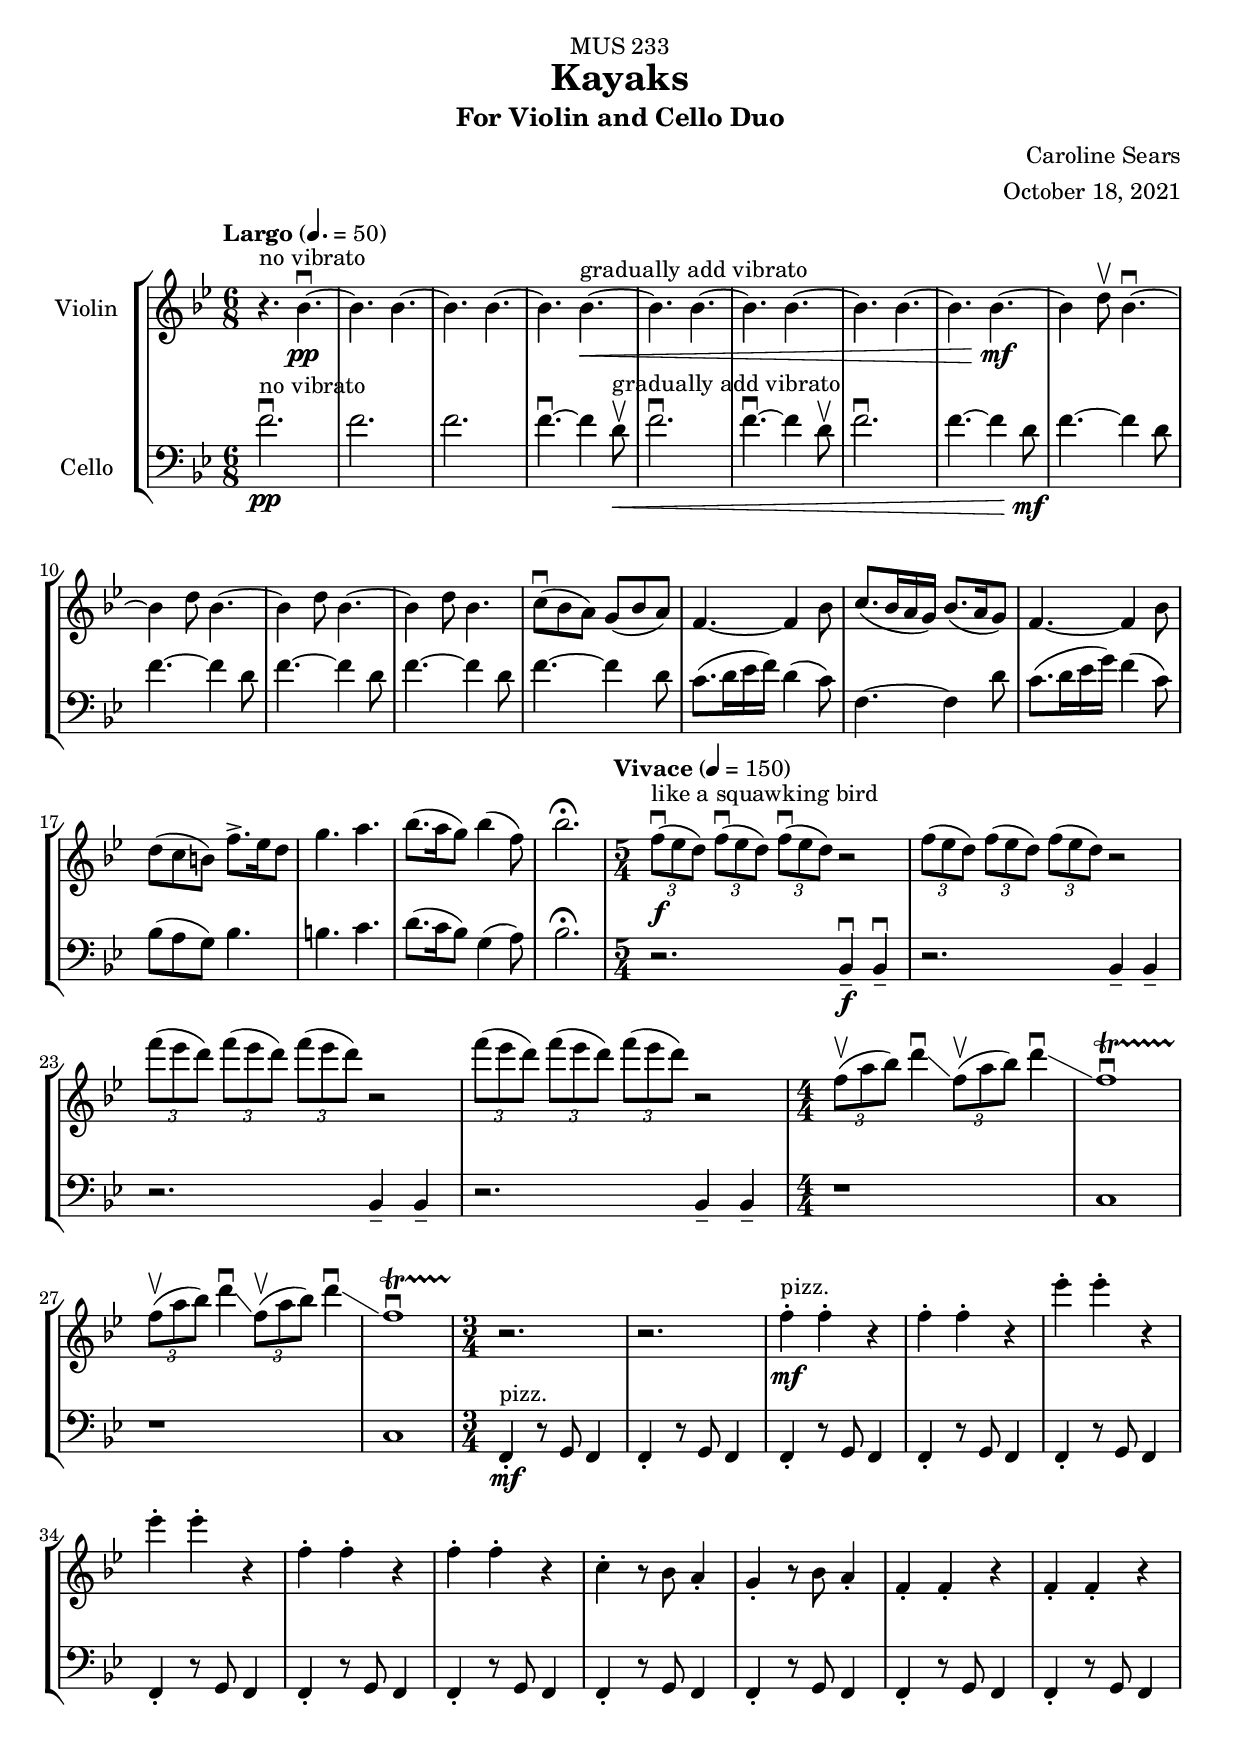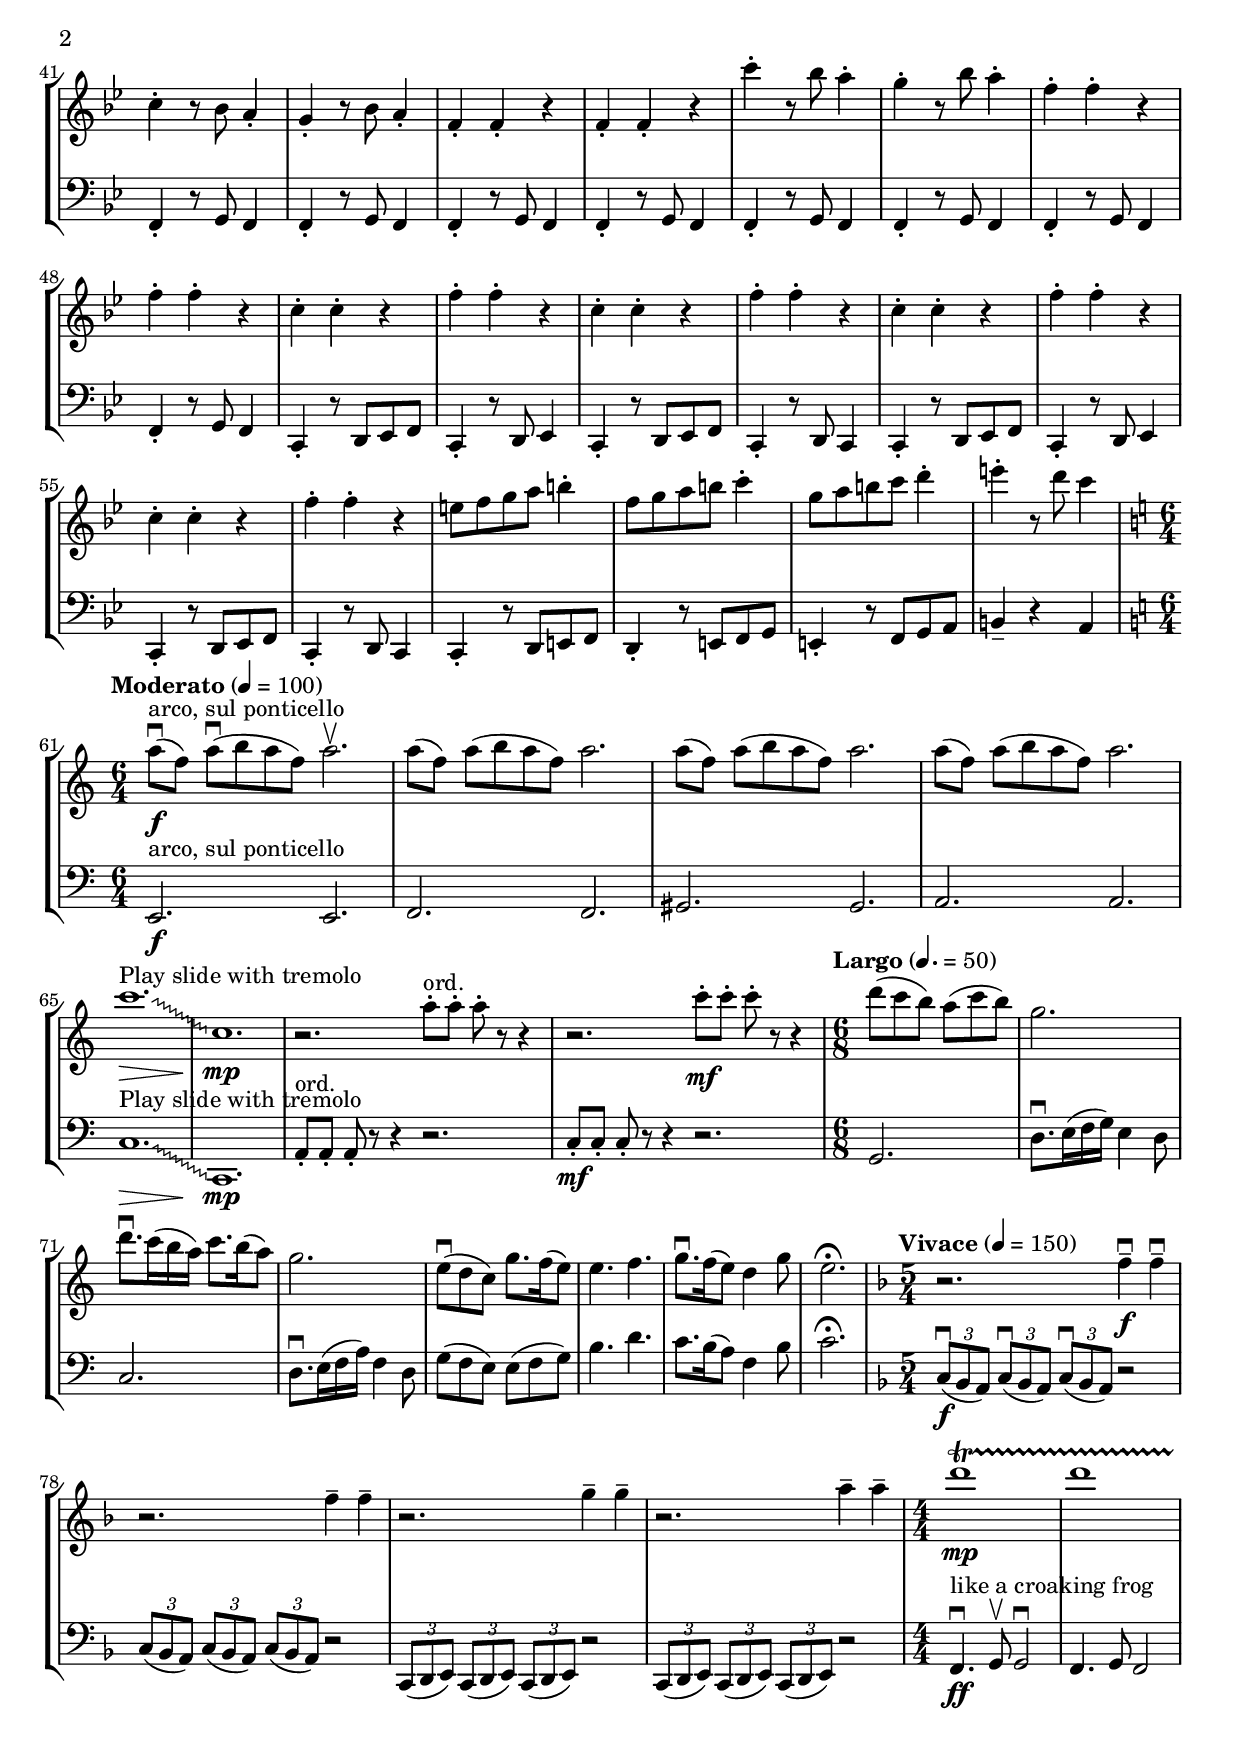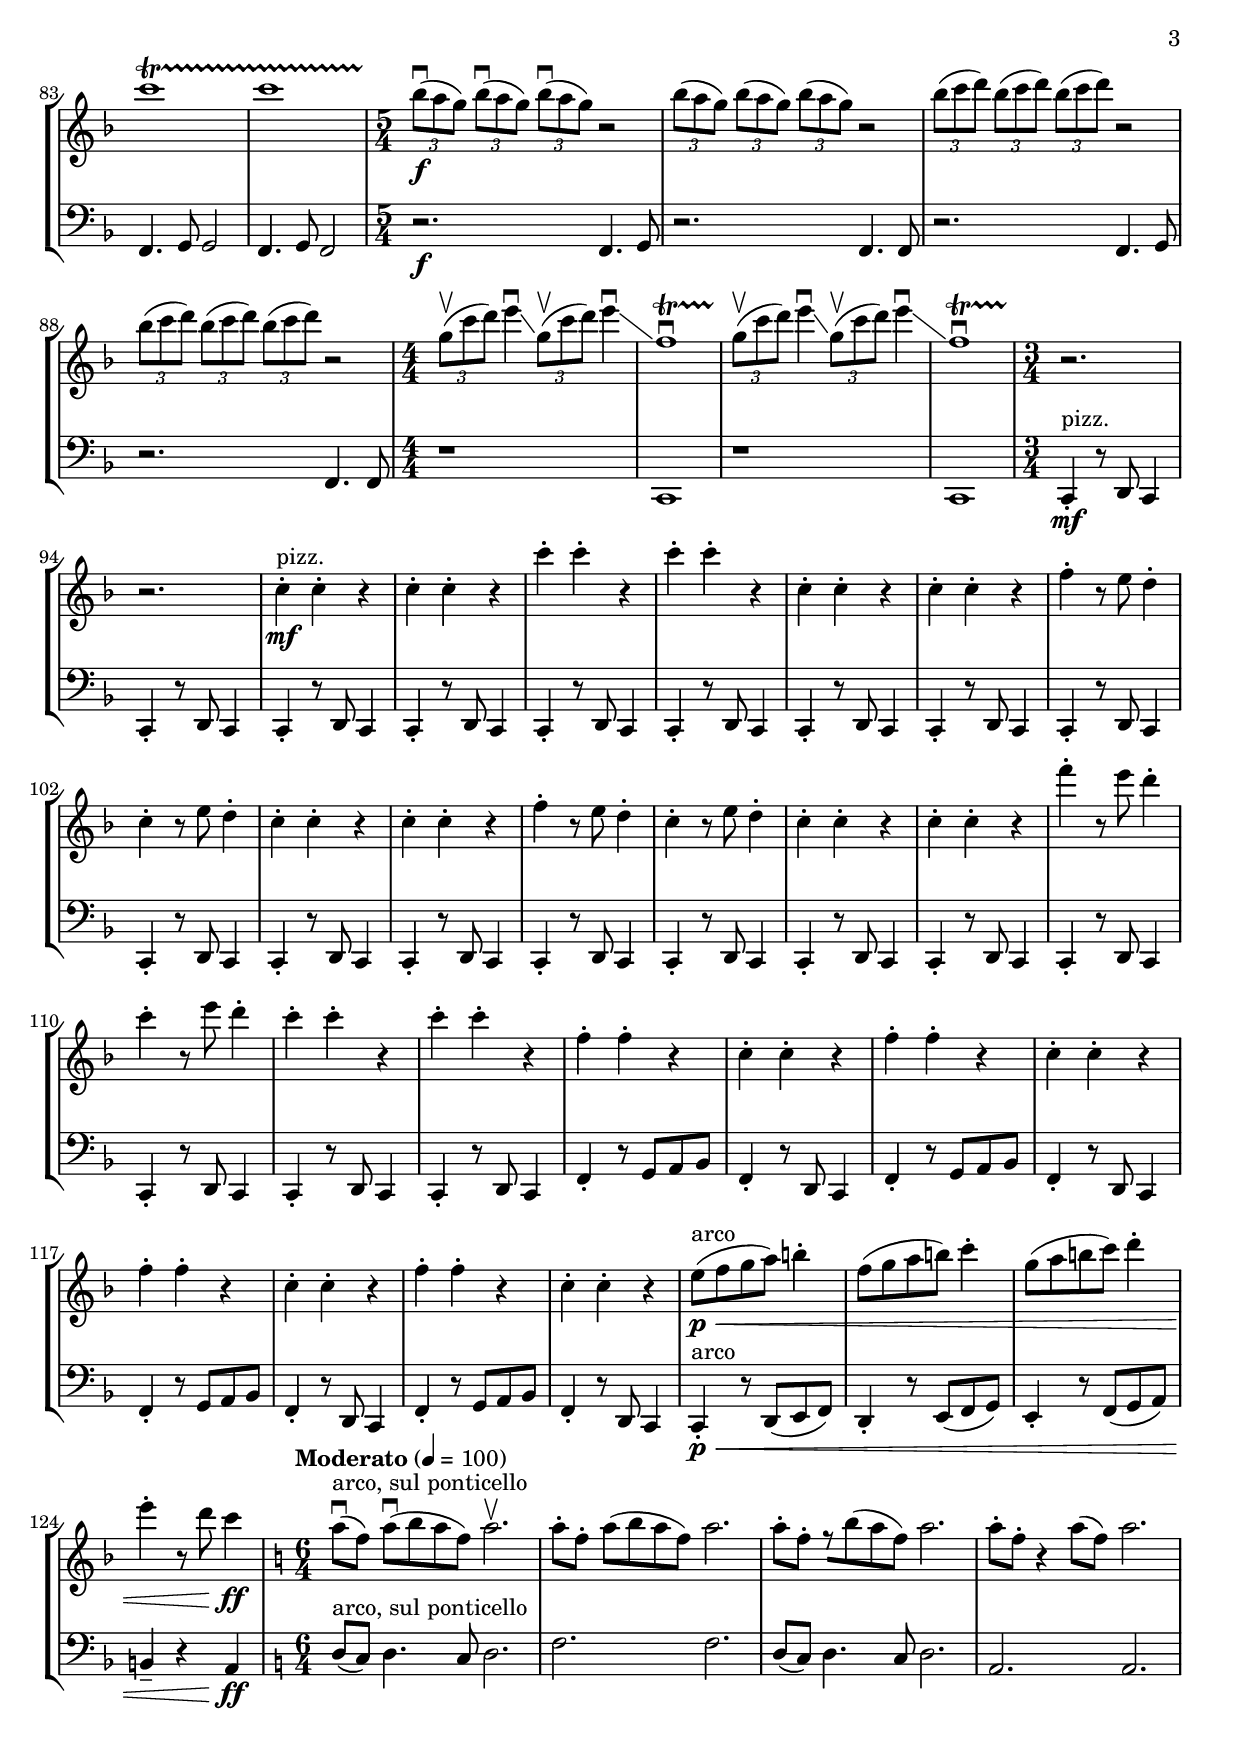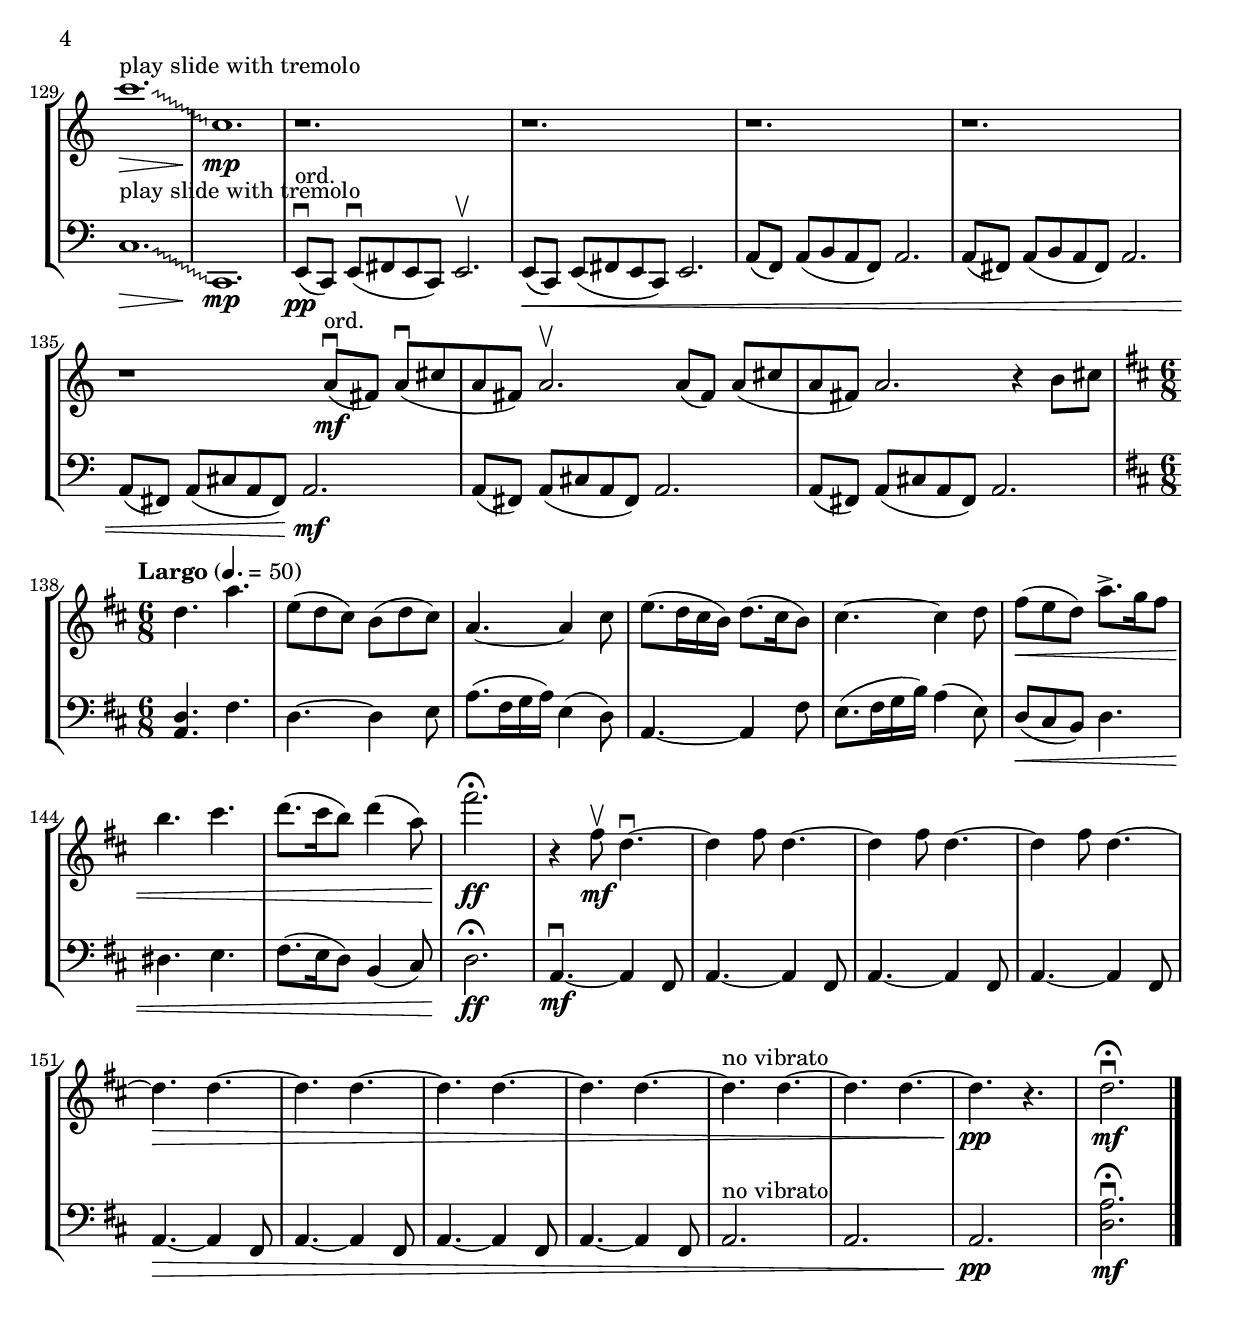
\header {
    title = "Kayaks"
    subtitle = "For Violin and Cello Duo"
    dedication = "MUS 233"
    composer = "Caroline Sears"
    arranger = "October 18, 2021"

      % The following fields are centered at the bottom
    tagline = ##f


} %make this composition feel like a journey
\score {
% violin code
  \new StaffGroup <<
    \new Staff \with { instrumentName = "Violin" }
      \relative c'' {
      \set Staff.midiInstrument = "violin"
      %A section
      \time 6/8
      \key bes \major
      \tempo "Largo" 4. = 50
      %bars1-8
       r4.^\markup "no vibrato" bes4.\downbow~\pp| bes4. bes4.~| bes4. bes~| bes bes~\<^\markup "gradually add vibrato"|
       bes4. bes4.~| bes4. bes~| bes4. bes4.~| bes bes~\!\mf |
       %bars 9-16
       bes4 d8\upbow bes4.\downbow~|bes4 d8 bes4.~|bes4 d8 bes4.~ |bes4 d8 bes4.|
       c8\downbow (bes a) g (bes a) | f4.~f4 bes8| c8. (bes16 a g) bes8. (a16 g8) | f4.~f4 bes8|
       %bars 17-20
       d8 (c b) f'8.\accent ees16 d8 | g4. a4. | bes8. (a16 g8) bes4 (f8) | bes2.\fermata
      %%%%%%%%%%%%%%%%%%%%%%%%%%%%%
      %B Section
      \tempo "Vivace" 4 = 150
      \time 5/4
      %bars 21-24
      \tuplet 3/2 {f8\downbow\f^\markup{"like a squawking bird"} (ees d)} \tuplet 3/2 {f\downbow (ees d)}  \tuplet 3/2 {f\downbow (ees d)} r2 |
      \tuplet 3/2 {f8 (ees d)} \tuplet 3/2 {f (ees d)}  \tuplet 3/2 {f (ees d)} r2 |
      \tuplet 3/2 {f'8 (ees d)} \tuplet 3/2 {f (ees d)}  \tuplet 3/2 {f (ees d)} r2 |
      \tuplet 3/2 {f8 (ees d)} \tuplet 3/2 {f (ees d)}  \tuplet 3/2 {f (ees d)} r2 |
      % bars 25-28
      \numericTimeSignature \time 4/4
      \tuplet 3/2 {f,8\upbow (a bes)} d4\downbow\glissando \tuplet 3/2 {f,8\upbow (a bes)} d4\downbow\glissando 
      f,1\downbow\startTrillSpan|
      \tuplet 3/2 {f8\stopTrillSpan\upbow (a bes)} d4\downbow\glissando \tuplet 3/2 {f,8\upbow (a bes)} d4\downbow\glissando 
      f,1\downbow\startTrillSpan|
      %%%%%%%%%%%%%%%%%%%%%%%%%%%%%%%%
        % C Section
      %bars 29-32
      \time 3/4
      r2.\stopTrillSpan | r | f4^"pizz."\staccato\mf f\staccato r |f4\staccato f\staccato r |
      %bars 33-36
      ees'\staccato ees\staccato r| ees\staccato ees\staccato r| f,4\staccato f\staccato r |f4\staccato f\staccato r |
      %bars 37-40
      c\staccato r8 bes a4\staccato | g\staccato r8 bes a4\staccato |f4\staccato f\staccato r |f4\staccato f\staccato r |
      %bars 41-44
      c'\staccato r8 bes a4\staccato | g\staccato r8 bes a4\staccato |f4\staccato f\staccato r |f4\staccato f\staccato r |
      %bars 45-48
      c''\staccato r8 bes a4\staccato | g\staccato r8 bes a4\staccato |f4\staccato f\staccato r |f4\staccato f\staccato r |
      %bars 49-52
      c4\staccato c\staccato r |f4\staccato f\staccato r |c4\staccato c\staccato r |f4\staccato f\staccato r |
      %bars 49-52
      c4\staccato c\staccato r |f4\staccato f\staccato r |c4\staccato c\staccato r |f4\staccato f\staccato r |
      %bars 57-60
      e8 f g a b4\staccato |f8 g a b c4\staccato |g8 a b c d4\staccato | e4\staccato r8 d c4 |
      %%%%%%%%%%%%%%%%%%%%%%%%%%%%%%%%%
      %D Section
      \time 6/4
      \key a \minor
      \tempo "Moderato" 4 = 100
      %bars 61- 64
      a8^"arco, sul ponticello"\downbow\f [(f)] a\downbow [(b a f)] a2.\upbow |a8 [(f)] a [(b a f)] a2. | 
      a8 [(f)] a [(b a f)] a2. |a8 [(f)] a [(b a f)] a2. |
      %bars 65-68
      \once \override Glissando.style = #'zigzag
       c1.\glissando^\markup "Play slide with tremolo"\> | c,\!\mp |
        r2. a'8\staccato^\markup "ord." [a\staccato] a\staccato r8 r4 |
        r2. c8\staccato\mf [c\staccato] c\staccato r8 r4 |
      %bars 69-72
      \time 6/8
       \tempo "Largo" 4. = 50
      d8 (c b) a (c b)| g2.| d'8.\downbow c16 (b a) c8. b16 (a8)| g2. | e8\downbow (d c) g'8. f16 (e8)| e4. f |g8.\downbow f16 (e8) d4 g8 |e2.\fermata |
     %%%%%%%%%%%%%%%%%%%%%%%%%%%%%%%%%%%%%
      %B' Section 
      %bars 73-76
       \key f \major
       \time 5/4
       \tempo "Vivace" 4 =150
      r2. f4\tenuto\downbow\f f4\downbow\tenuto |r2. f4\tenuto f4\tenuto |
      r2. g4\tenuto g4\tenuto |r2. a4\tenuto a4\tenuto |
      %bars 77-80
      \time 4/4
      d1\startTrillSpan\mp | d1 | c1 | c1 |
      %bars 81-84
      \time 5/4
      \tuplet 3/2 {bes8\stopTrillSpan\downbow\f(a g)} \tuplet 3/2 {bes\downbow (a g)}  \tuplet 3/2 {bes\downbow (a g)} r2 |
      \tuplet 3/2 {bes8(a g)} \tuplet 3/2 {bes8(a g)}  \tuplet 3/2 {bes8(a g)} r2 |
      \tuplet 3/2 {bes8(c d)} \tuplet 3/2 {bes8(c d)}  \tuplet 3/2 {bes8(c d)} r2 |
      \tuplet 3/2 {bes8(c d)} \tuplet 3/2 {bes8(c d)}  \tuplet 3/2 {bes8(c d)} r2 |
      %bars 85-88
      \time 4/4
      \tuplet 3/2 {g,8\upbow (c d)} e4\downbow\glissando \tuplet 3/2 {g,8\upbow (c d)} e4\downbow\glissando 
      f,1\downbow\startTrillSpan|
      \tuplet 3/2 {g8\stopTrillSpan\upbow (c d)} e4\downbow\glissando \tuplet 3/2 {g,8\upbow (c d)} e4\downbow\glissando 
      f,1\downbow\startTrillSpan|
      %%%%%%%%%%%%%%%%%%%%%%%%
      %C' Section
      \time 3/4
      %Bars 89-92
      r2.\stopTrillSpan | r | c4^"pizz."\staccato\mf c\staccato r |c4\staccato c\staccato r |
      %bars 93-96
      c'\staccato c\staccato r| c\staccato c\staccato r| c,4\staccato c\staccato r |c4\staccato c\staccato r |
      %bars 97-100
      f\staccato r8 e d4\staccato | c\staccato r8 e d4\staccato |c4\staccato c\staccato r |c4\staccato c\staccato r |
      %bars 101-104
      f\staccato r8 e d4\staccato | c\staccato r8 e d4\staccato |c4\staccato c\staccato r |c4\staccato c\staccato r |
      %bars 105-108
      f'\staccato r8 e d4\staccato | c\staccato r8 e d4\staccato |c4\staccato c\staccato r |c4\staccato c\staccato r |
      %bars 109-112
      f,4\staccato f\staccato r |c4\staccato c\staccato r |f4\staccato f\staccato r |c4\staccato c\staccato r |
      %bars 113-116
      f4\staccato f\staccato r |c4\staccato c\staccato r |f4\staccato f\staccato r |c4\staccato c\staccato r |
      %bars 117-120
      e8^"arco"\p\< (f g a) b4\staccato |f8 (g a b) c4\staccato |g8 (a b c) d4\staccato | e4\staccato r8 d c4\!\ff |
      %%%%%%%%%%%%%%%%%%%%%%%%%%
      %D' Section (climax)
      \time 6/4
      \key a \minor
      \tempo "Moderato" 4 = 100
      %bars 121-124
      a8^"arco, sul ponticello"\downbow [(f)] a\downbow [(b a f)] a2.\upbow |
      a8\staccato [f\staccato] a [(b a f)] a2. | 
      a8\staccato [f\staccato] r [b (a f)] a2. |
      a8\staccato [f\staccato] r4  a8 (f) a2. |
      %bars 125-128
      \once \override Glissando.style = #'zigzag
       c1.\glissando^\markup "play slide with tremolo"\> | c,\!\mp | 
      %bars 129-132
      r1. |r |r |r |
      %bars 132-135
      r1 a8^"ord."\mf\downbow ([fis]) a\downbow [(cis |
      a fis)] a2.\upbow a8 ([fis]) a [(cis |
       a fis)] a2. r4 b8 cis |
       \key d \major
       \time 6/8
       \tempo "Largo" 4. = 50
       d4. a' |
       %bars 136-139
       e8 (d cis) b (d cis) |a4.~a4 cis8 | e8. (d16 cis b) d8. (cis16 b8) | cis4.~cis4 d8 |
       %bars 140-143
       fis8\< (e d) a'8.\accent g16 fis8 | b4. cis4. | d8. (cis16 b8) d4 (a8) | fis'2.\!\ff\fermata
      %%%%%%%%%%%%%%%%%
      %Outro
      %bars 144-147
      r4 fis,8\upbow\mf d4.\downbow~|d4 fis8 d4.~ |d4 fis8 d4.~ |d4 fis8 d4.~ |
      %bars 148-151
      d4.\> d4.~| d4. d~|d4. d4.~| d4. d~|
      %bars 152-155
      d4.^\markup "no vibrato" d4.~| d4. d~|d4.\!\pp r4.|d2.\mf\fermata\downbow \bar "|."
      }
    


%cello code
    \new Staff \with { instrumentName = "Cello" }
      \relative c' { 
      \set Staff.midiInstrument = "cello"
      \clef "bass"
      %A section
      \time 6/8
      \key bes \major
      \tempo "Largo" 4. = 50
      %bars 1-8
      f2.\downbow\pp^\markup "no vibrato" |f |f |f4.\downbow~f4 d8\upbow\<^\markup "gradually add vibrato" |
      f2.\downbow|f4.\downbow~f4 d8\upbow |f2.\downbow|f4.~f4 d8\!\mf |
      %bars 9-16
      f4.~f4 d8 |f4.~f4 d8 |f4.~f4 d8 |f4.~f4 d8 |
      f4.~f4 d8 | c8. (d16 ees16 f) d4 (c8) |f,4.~f4 d'8 |c8. (d16 ees16 g) f4 (c8) |
      %bars 17-20
      bes8 (a g) bes4. | b4. c4. | d8. (c16 bes8) g4 (a8) |bes2.\fermata|
      %%%%%%%%%%%%%%%%%%%%%%%%%%%%%%%%%%
      %B section
      \tempo "Vivace" 4 = 150
      \time 5/4
      %bars 21-24
      r2. bes,4 \tenuto\downbow\f bes4\downbow\tenuto |r2. bes4\tenuto bes4\tenuto |
      r2. bes4\tenuto bes4\tenuto |r2. bes4\tenuto bes4\tenuto |
      %bars 25-28
      \numericTimeSignature \time 4/4
      r1|c1|r1|c1
      %%%%%%%%%%%%%%%%%%%%%%%%%%%%%%%%%%%
      %C Section
      \time 3/4
      %bars 29-32
      f,4\staccato^"pizz."\mf r8 g f4 |f4\staccato r8 g f4 |f4\staccato r8 g f4 |f4\staccato r8 g f4 |
      %bars 33-36
      f4\staccato r8 g f4 |f4\staccato r8 g f4 |f4\staccato r8 g f4 |f4\staccato r8 g f4 |
      %bars 37-40
      f4\staccato r8 g f4 |f4\staccato r8 g f4 |f4\staccato r8 g f4 |f4\staccato r8 g f4 |
      %bars 41-44
      f4\staccato r8 g f4 |f4\staccato r8 g f4 |f4\staccato r8 g f4 |f4\staccato r8 g f4 |
      %bars 45-48
      f4\staccato r8 g f4 |f4\staccato r8 g f4 |f4\staccato r8 g f4 |f4\staccato r8 g f4 |
      %bars 49-52
      c4\staccato r8 d8 ees f|c4\staccato r8 d ees4 | c4\staccato r8 d8 ees f|c4\staccato r8 d c4 |
      %bars 53-56
      c4\staccato r8 d8 ees f|c4\staccato r8 d ees4 | c4\staccato r8 d8 ees f|c4\staccato r8 d c4 |   
      %bars 57-60
       c4\staccato r8 d8 e f| d4\staccato r8 e f g|  e4\staccato r8 f8 g a | b4\tenuto r4 a |
      %%%%%%%%%%%%%%%%%%%%%%%%%%%%%%%%%%
      %D Section (tense)
      \time 6/4
      \key a \minor
      \tempo "Moderato" 4 = 100
      %bars 61-64
      e2.^"arco, sul ponticello"\f e2. | f2. f2. | gis2. gis2. | a a |
      %bars 65-68
      \override Glissando.style = #'zigzag
      c1.\glissando^\markup "Play slide with tremolo"\> | c,\!\mp |
       a'8\staccato^\markup "ord." [a8\staccato] a8\staccato r8 r4 r2. |
       c8\staccato\mf [c8\staccato] c8\staccato r8 r4 r2. |
       %bars 69-72
      \time 6/8
      \tempo "Largo"4. = 50
       g2. | d'8.\downbow e16 (f g) e4 d8 | c2. | d8.\downbow e16 (f a) f4 d8 | g8 (f e) e (f g)| b4. d | c8. b16 (a8) f4 b8 |c2.\fermata |
       %%%%%%%%%%%%%%%%%%%%
       %B' Section 
       %bars 73-76
       \key f \major
       \time 5/4
       \tempo "Vivace" 4 =150
       \tuplet 3/2 {c,8\downbow\f (bes a)} \tuplet 3/2 {c\downbow (bes a)}  \tuplet 3/2 {c\downbow (bes a)} r2 |
       \tuplet 3/2 {c8(bes a)} \tuplet 3/2 {c (bes a)}  \tuplet 3/2 {c (bes a)} r2 |
       \tuplet 3/2 {c,8 (d e)} \tuplet 3/2 {c (d e)}  \tuplet 3/2 {c (d e)} r2 |
       \tuplet 3/2 {c8 (d e)} \tuplet 3/2 {c (d e)}  \tuplet 3/2 {c(d e)} r2 |
      %bars 77-80
      \time 4/4
       f4.^\markup{"like a croaking frog"} \downbow\ff g8\upbow g2\downbow | f4. g8 f2 | f4. g8 g2 | f4. g8 f2 |
       %bars 81-84
      \time 5/4
      r2.\f f4. g8 | r2. f4. f8 |r2. f4. g8 |r2. f4. f8 |
      %bars 85-88
      \time 4/4
      r1|c1|r1|c1
      %%%%%%%%%%%%%%%%%%%%%%%%
      %C' Section
      \time 3/4
      %Bars 89-92
      c4\staccato^"pizz."\mf r8 d c4 |c4\staccato r8 d c4 |c4\staccato r8 d c4 |c4\staccato r8 d c4 |
      %bars 93-96
      c4\staccato r8 d c4 |c4\staccato r8 d c4 |c4\staccato r8 d c4 |c4\staccato r8 d c4 |
      %bars 97-100
      c4\staccato r8 d c4 |c4\staccato r8 d c4 |c4\staccato r8 d c4 |c4\staccato r8 d c4 |
      %bars 101-104
      c4\staccato r8 d c4 |c4\staccato r8 d c4 |c4\staccato r8 d c4 |c4\staccato r8 d c4 |
      %bars 105-108
      c4\staccato r8 d c4 |c4\staccato r8 d c4 |c4\staccato r8 d c4 |c4\staccato r8 d c4 |
      %bars 109-112
      f4\staccato r8 g8 a bes|f4\staccato r8 d c4 | f4\staccato r8 g8 a bes|f4\staccato r8 d c4 |
      %bars 113-116
      f4\staccato r8 g8 a bes|f4\staccato r8 d c4 | f4\staccato r8 g8 a bes|f4\staccato r8 d c4 |  
      %bars 117-120
       c4\staccato^"arco"\p\< r8 d8 (e f)| d4\staccato r8 e (f g)|  e4\staccato r8 f8 (g a) | b4\tenuto r4 a\!\ff
       %%%%%%%%%%%%%%%%%%%%%%%%
      %D' Section (climax)
      \time 6/4
      \key a \minor
      \tempo "Moderato" 4 = 100
      %bars 121-124
      d8^"arco, sul ponticello" (c) d4. c8 d2. | f2. f2. |d8(c) d4. c8 d2. | a a |
      %bars 125-128
      c1.\glissando^\markup "play slide with tremolo"\> | c,\!\mp | 
      %bars 129-131
      e8^"ord."\downbow\pp [(c)] e\downbow [(fis e c)] e2.\upbow |
      e8\< [(c)] e[(fis e c)] e2. |
      a8 [(f)] a [(b a f)] a2. | 
      a8 [(fis)] a [(b a fis)] a2. | 
      %bars 132-135
      a8 [(fis)] a [(cis a fis)] a2.\!\mf | 
      a8 [(fis)] a [(cis a fis)] a2. | 
      a8 [(fis)] a [(cis a fis)] a2. | 
      \key d \major
      \time 6/8
      \tempo "Largo" 4. = 50
      <d a>4. fis |
      %bars 136-139
      d4.~d4 e8 | a8. (fis16 g16 a) e4 (d8) |a4.~a4 fis'8 |e8. (fis16 g16 b) a4 (e8) |
      %bars 140-143
      d8\< (cis b) d4. | dis4. e4. | fis8. (e16 d8) b4 (cis8) |d2.\!\ff\fermata|
      %%%%%%%%%%%%%%%%%
      %Outro
      %bars 144-147
      a4.\downbow\mf~a4 fis8 | a4.~a4 fis8 |a4.~a4 fis8 |a4.~a4 fis8 |
      %bars 148-151
      |a4.\>~a4 fis8| a4.~a4 fis8| a4.~a4 fis8| a4.~a4 fis8 |
      %bars 152-155
      a2.^\markup "no vibrato" |a |a\!\pp |<d a'>\mf\downbow\fermata \bar "|."
      }
  >>
  \layout { }
  \midi { }
}
